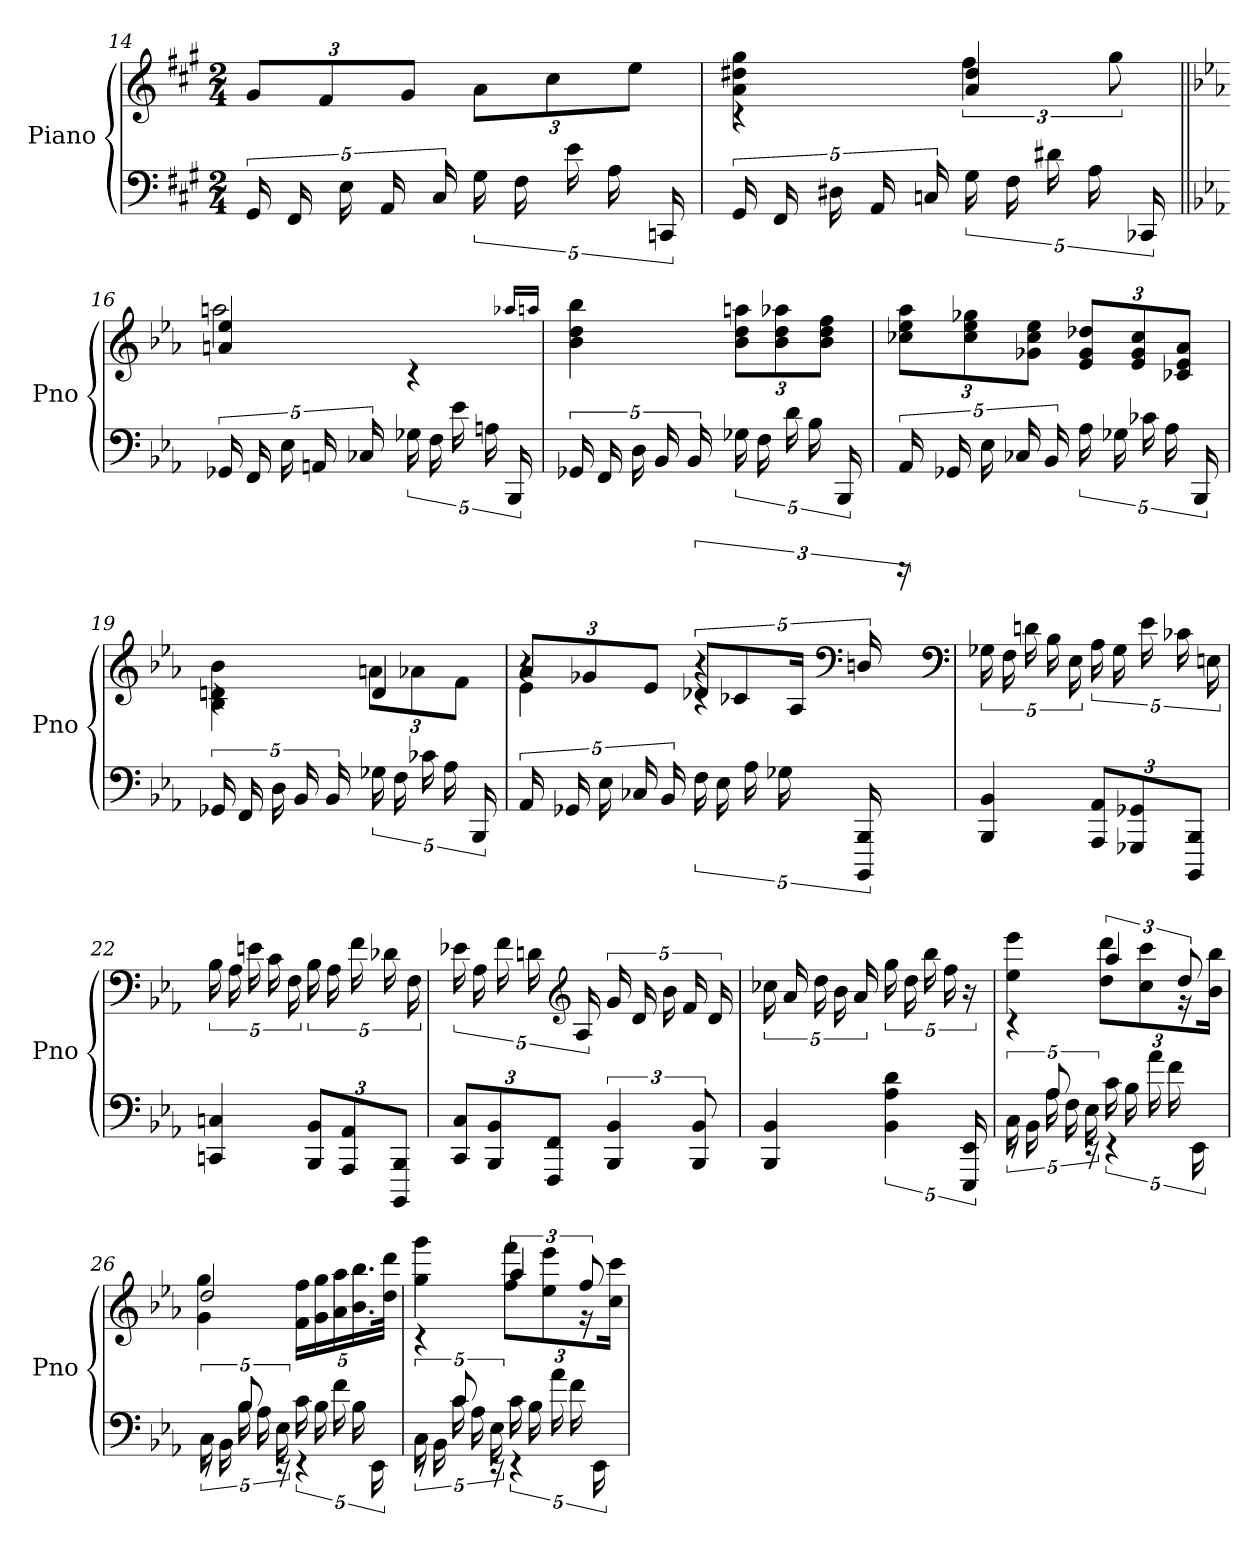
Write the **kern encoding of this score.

**kern	**kern
*part1	*part1
*staff2	*staff1
*I"Piano	*
*I'Pno	*
*clefF4	*clefG2
*k[f#c#g#]	*k[f#c#g#]
*M2/4	*M2/4
=14	=14
20GG#	12g#L
20FF#	.
.	12f#
20E	.
20AA	.
.	12g#J
20C#	.
20G#	12aL
20F#	.
.	12cc#
20e	.
20A	.
.	12eeJ
20CCn	.
=15	=15
*	*^
20GG#	4rc	4a 4dd#X 4gg#
20FF#	.	.
20D#X	.	.
20AA	.	.
20Cn	.	.
20G#	4a 4dd#	6ff#
20F#	.	.
20d#X	.	.
20A	.	.
.	.	12gg#
20CC-X	.	.
=16||	=16||	=16||
*k[b-e-a-]	*k[b-e-a-]	*
20GG-X	4an 4ee-	2aan
20FF	.	.
20E-	.	.
20AAn	.	.
20C-X	.	.
20G-X	4rc	.
20F	.	.
20e-	.	.
20An	.	.
20BBB-	.	.
*	*v	*v
.	16qaa-XLL
.	16qaanJJ
=17	=17
20GG-X	4b- 4dd 4bb-
20FF	.
20D	.
20BB-	.
20BB-	.
20G-X	12b- 12dd 12aanL
20F	.
.	12b- 12dd 12aa-X
20d	.
20B-	.
.	12b- 12dd 12ffJ
20BBB-	.
=18	=18
20AA-	12cc-X 12ee- 12aa-L
20GG-X	.
.	12cc- 12ee- 12gg-X
20E-	.
20C-X	.
.	12g-X 12cc- 12ee-J
20BB-	.
20A-	12e- 12g- 12dd-XL
20G-X	.
.	12e- 12g- 12cc-
20c-X	.
20A-	.
.	12c-X 12e- 12a-J
20BBB-	.
=19	=19
*	*^
20GG-X	4rc	4B- 4dn 4b-
20FF	.	.
20D	.	.
20BB-	.	.
20BB-	.	.
20G-X	4d	12anL
20F	.	.
.	.	12a-X
20c-X	.	.
20A-	.	.
.	.	12fJ
20BBB-	.	.
=20	=20	=20
*	*	*^
20AA-	4r	4e-	12a-L
20GG-X	.	.	.
.	.	.	12g-X
20E-	.	.	.
20C-X	.	.	.
.	.	.	12e-J
20BB-	.	.	.
20F	5r	4rc	12d-XL
20E-	.	.	.
.	.	.	12c-X
20A-	.	.	.
20G-X	.	.	.
.	.	.	24A-Jk
*	*clefF4	*	*
20BBBB- 20BBB-	20Dn	.	.
.	.	.	24raa
*	*v	*v	*v
*	*clefF4
=21	=21
4BBB- 4BB-	20G-X
.	20F
.	20dn
.	20B-
.	20E-
12AAA- 12AA-L	20A-
.	20G-
12GGG-X 12GG-X	.
.	20e-
.	20c-X
12BBBB- 12BBB-J	.
.	20En
=22	=22
4CCn 4Cn	20B-
.	20A-
.	20en
.	20c
.	20F
12BBB- 12BB-L	20B-
.	20A-
12AAA- 12AA-	.
.	20f
.	20d-X
12BBBB- 12BBB-J	.
.	20F
=23	=23
12CC 12CL	20e-X
.	20A-
12BBB- 12BB-	.
.	20f
.	20dn
12FFF 12FFJ	.
*	*clefG2
.	20A-
6BBB- 6BB-	20g
.	20d
.	20b-
.	20f
12BBB- 12BB-	.
.	20d
=24	=24
4BBB- 4BB-	20cc-X
.	20a-
.	20dd
.	20b-
.	20a-
5BB- 5A- 5d	20gg
.	20dd
.	20bb-
.	20ff
20EEE- 20EE-	20r
=25	=25
*^	*^
10rEE	20C	4rc	4ee- 4eee-
.	20BB-	.	.
10A-	20A-	.	.
.	20F	.	.
20rEE	20E-	.	.
4rEE	20c	6aa-	12dd 12dddL
.	20B-	.	.
.	.	.	12cc 12ccc
.	20a-	.	.
.	20f	.	.
.	.	12dd	24r
.	20EE-	.	.
.	.	.	24b- 24bb-Jk
=26	=26	=26	=26
10rEE	20C	2dd	4g 4gg
.	20BB-	.	.
10B-	20B-	.	.
.	20A-	.	.
20rEE	20E-	.	.
4rEE	20c	.	20f 20ffLL
.	20B-	.	20g 20gg
.	20f	.	20a- 20aa-
.	20B-	.	20.b- 20.bb-
.	20EE-	.	.
.	.	.	40dd 40dddJJk
=27	=27	=27	=27
10rEE	20C	4rc	4gg 4ggg
.	20BB-	.	.
10c	20c	.	.
.	20A-	.	.
20rEE	20E-	.	.
4rEE	20c	6aa-	12ff 12fffL
.	20B-	.	.
.	.	.	12ee- 12eee-
.	20a-	.	.
.	20f	.	.
.	.	12ff	24r
.	20EE-	.	.
.	.	.	24cc 24cccJk
*v	*v	*	*
*	*v	*v
=	=
*-	*-
